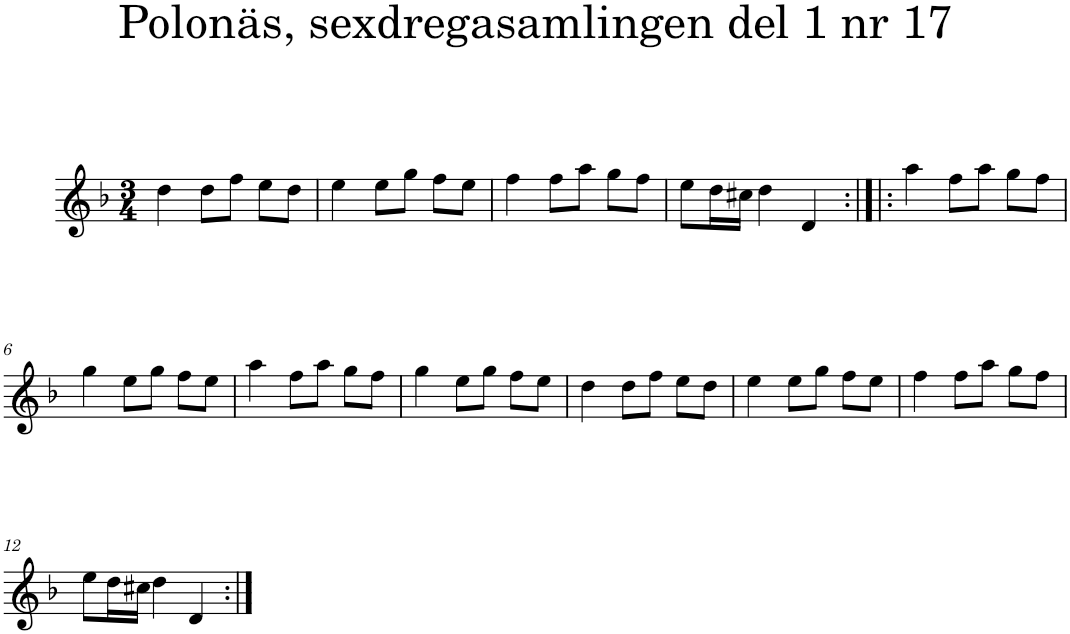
**kern
*part1
*staff1
*I"Piano
*I'Pno
*clefG2
*k[b-]
*d:
*M3/4
=1
4dd\
8dd\L
8ff\J
8ee\L
8dd\J
=2
4ee\
8ee\L
8gg\J
8ff\L
8ee\J
=3
4ff\
8ff\L
8aa\J
8gg\L
8ff\J
=4
8ee\L
16dd\L
16cc#X\JJ
4dd\
4d/
=5:|!|:
4aa\
8ff\L
8aa\J
8gg\L
8ff\J
!!LO:LB:g=z
=6
4gg\
8ee\L
8gg\J
8ff\L
8ee\J
=7
4aa\
8ff\L
8aa\J
8gg\L
8ff\J
=8
4gg\
8ee\L
8gg\J
8ff\L
8ee\J
=9
4dd\
8dd\L
8ff\J
8ee\L
8dd\J
=10
4ee\
8ee\L
8gg\J
8ff\L
8ee\J
=11
4ff\
8ff\L
8aa\J
8gg\L
8ff\J
!!LO:LB:g=z
=12
8ee\L
16dd\L
16cc#X\JJ
4dd\
4d/
=:|!
*-
